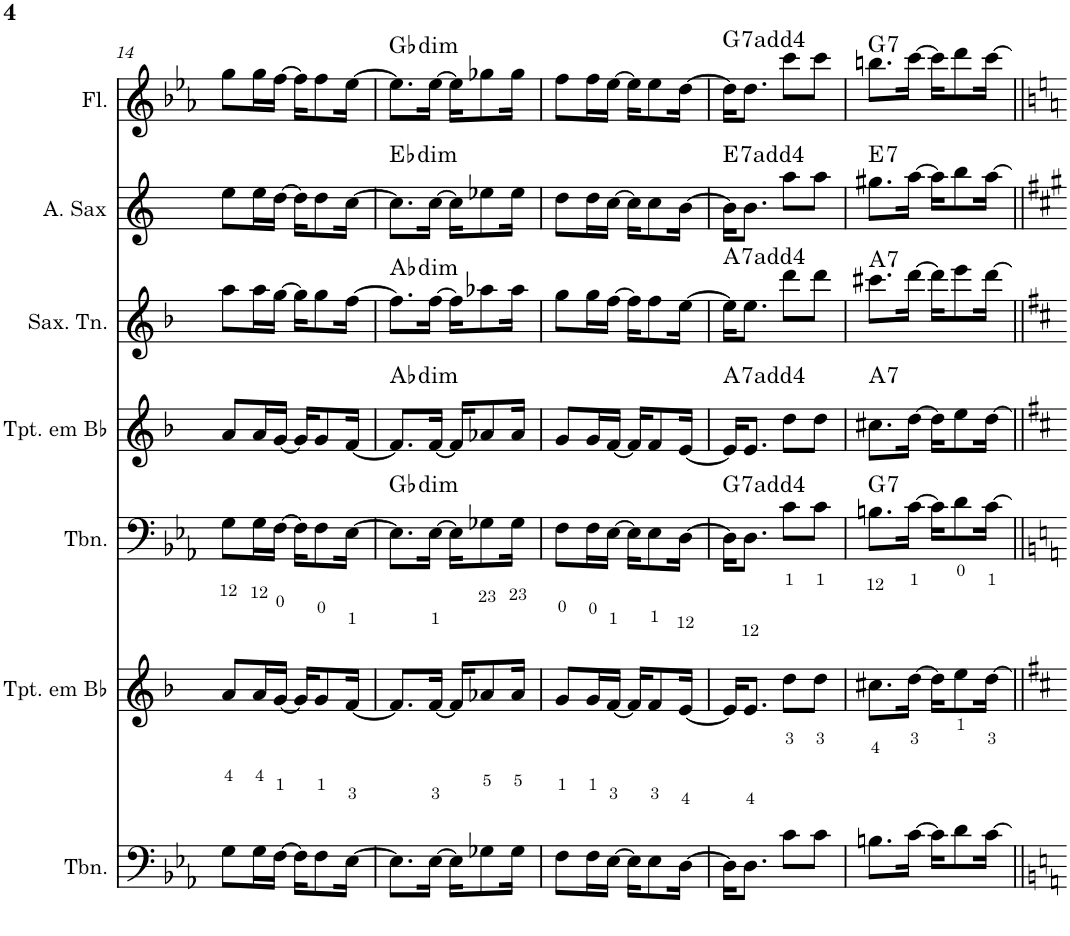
**kern	**kern	**kern	**harte	**kern	**harte	**kern	**harte	**kern	**harte	**kern	**harte
*part7	*part6	*part5	*part5	*part4	*part4	*part3	*part3	*part2	*part2	*part1	*part1
*staff7	*staff6	*staff5	*	*staff4	*	*staff3	*	*staff2	*	*staff1	*
*I"Trombone	*I"Trompete em Bb	*I"Trombone	*	*I"Trompete em Bb	*	*I"Saxofone Tenor	*	*I"Saxofone Alto	*	*I"Flauta Transversal	*
*I'Tbn.	*I'Tpt. em Bb	*I'Tbn.	*	*I'Tpt. em Bb	*	*I'Sax. Tn.	*	*	*	*I'Fl.	*
!!LO:PB:g=z
*clefF4	*clefG2	*clefF4	*	*clefG2	*	*clefG2	*	*clefG2	*	*clefG2	*
*	*Trd1c2	*	*	*Trd1c2	*	*Trd8c14	*	*Trd5c9	*	*	*
*k[b-e-a-]	*k[b-]	*k[b-e-a-]	*	*k[b-]	*	*k[b-]	*	*k[]	*	*k[b-e-a-]	*
*M2/4	*M2/4	*M2/4	*	*M2/4	*	*M2/4	*	*M2/4	*	*M2/4	*
=14	=14	=14	=14	=14	=14	=14	=14	=14	=14	=14	=14
8G\L	8a/L	8G\L	.	8a/L	.	8aa\L	.	8ee\L	.	8gg\L	.
16G\L	16a/L	16G\L	.	16a/L	.	16aa\L	.	16ee\L	.	16gg\L	.
[16F\JJ	[16g/JJ	[16F\JJ	.	[16g/JJ	.	[16gg\JJ	.	[16dd\JJ	.	[16ff\JJ	.
16F\KL]	16g/KL]	16F\KL]	.	16g/KL]	.	16gg\KL]	.	16dd\KL]	.	16ff\KL]	.
8F\	8g/	8F\	.	8g/	.	8gg\	.	8dd\	.	8ff\	.
[16E-\Jk	[16f/Jk	[16E-\Jk	.	[16f/Jk	.	[16ff\Jk	.	[16cc\Jk	.	[16ee-\Jk	.
=15	=15	=15	=15	=15	=15	=15	=15	=15	=15	=15	=15
!	!	!	!LO:H:kt=dim	!	!LO:H:kt=dim	!	!LO:H:kt=dim	!	!LO:H:kt=dim	!	!LO:H:kt=dim
8.E-\L]	8.f/L]	8.E-\L]	Gb:dim	8.f/L]	Ab:dim	8.ff\L]	Ab:dim	8.cc\L]	Eb:dim	8.ee-\L]	Gb:dim
[16E-\Jk	[16f/Jk	[16E-\Jk	.	[16f/Jk	.	[16ff\Jk	.	[16cc\Jk	.	[16ee-\Jk	.
16E-\KL]	16f/KL]	16E-\KL]	.	16f/KL]	.	16ff\KL]	.	16cc\KL]	.	16ee-\KL]	.
8G-X\	8a-X/	8G-X\	.	8a-X/	.	8aa-X\	.	8ee-X\	.	8gg-X\	.
16G-\Jk	16a-/Jk	16G-\Jk	.	16a-/Jk	.	16aa-\Jk	.	16ee-\Jk	.	16gg-\Jk	.
=16	=16	=16	=16	=16	=16	=16	=16	=16	=16	=16	=16
8F\L	8g/L	8F\L	.	8g/L	.	8gg\L	.	8dd\L	.	8ff\L	.
16F\L	16g/L	16F\L	.	16g/L	.	16gg\L	.	16dd\L	.	16ff\L	.
[16E-\JJ	[16f/JJ	[16E-\JJ	.	[16f/JJ	.	[16ff\JJ	.	[16cc\JJ	.	[16ee-\JJ	.
16E-\KL]	16f/KL]	16E-\KL]	.	16f/KL]	.	16ff\KL]	.	16cc\KL]	.	16ee-\KL]	.
8E-\	8f/	8E-\	.	8f/	.	8ff\	.	8cc\	.	8ee-\	.
[16D\Jk	[16e/Jk	[16D\Jk	.	[16e/Jk	.	[16ee\Jk	.	[16b\Jk	.	[16dd\Jk	.
=17	=17	=17	=17	=17	=17	=17	=17	=17	=17	=17	=17
!	!	!	!LO:H:kt=7	!	!LO:H:kt=7	!	!LO:H:kt=7	!	!LO:H:kt=7	!	!LO:H:kt=7
16D\KL]	16e/KL]	16D\KL]	G:7(4)	16e/KL]	A:7(4)	16ee\KL]	A:7(4)	16b\KL]	E:7(4)	16dd\KL]	G:7(4)
8.D\J	8.e/J	8.D\J	.	8.e/J	.	8.ee\J	.	8.b\J	.	8.dd\J	.
8c\L	8dd\L	8c\L	.	8dd\L	.	8ddd\L	.	8aa\L	.	8ccc\L	.
8c\J	8dd\J	8c\J	.	8dd\J	.	8ddd\J	.	8aa\J	.	8ccc\J	.
=18	=18	=18	=18	=18	=18	=18	=18	=18	=18	=18	=18
!	!	!	!LO:H:kt=7	!	!LO:H:kt=7	!	!LO:H:kt=7	!	!LO:H:kt=7	!	!LO:H:kt=7
8.Bn\L	8.cc#X\L	8.Bn\L	G:7	8.cc#X\L	A:7	8.ccc#X\L	A:7	8.gg#X\L	E:7	8.bbn\L	G:7
[16c\Jk	[16dd\Jk	[16c\Jk	.	[16dd\Jk	.	[16ddd\Jk	.	[16aa\Jk	.	[16ccc\Jk	.
16c\KL]	16dd\KL]	16c\KL]	.	16dd\KL]	.	16ddd\KL]	.	16aa\KL]	.	16ccc\KL]	.
8d\	8ee\	8d\	.	8ee\	.	8eee\	.	8bb\	.	8ddd\	.
[16c\Jk	[16dd\Jk	[16c\Jk	.	[16dd\Jk	.	[16ddd\Jk	.	[16aa\Jk	.	[16ccc\Jk	.
=||	=||	=||	=||	=||	=||	=||	=||	=||	=||	=||	=||
*-	*-	*-	*-	*-	*-	*-	*-	*-	*-	*-	*-
